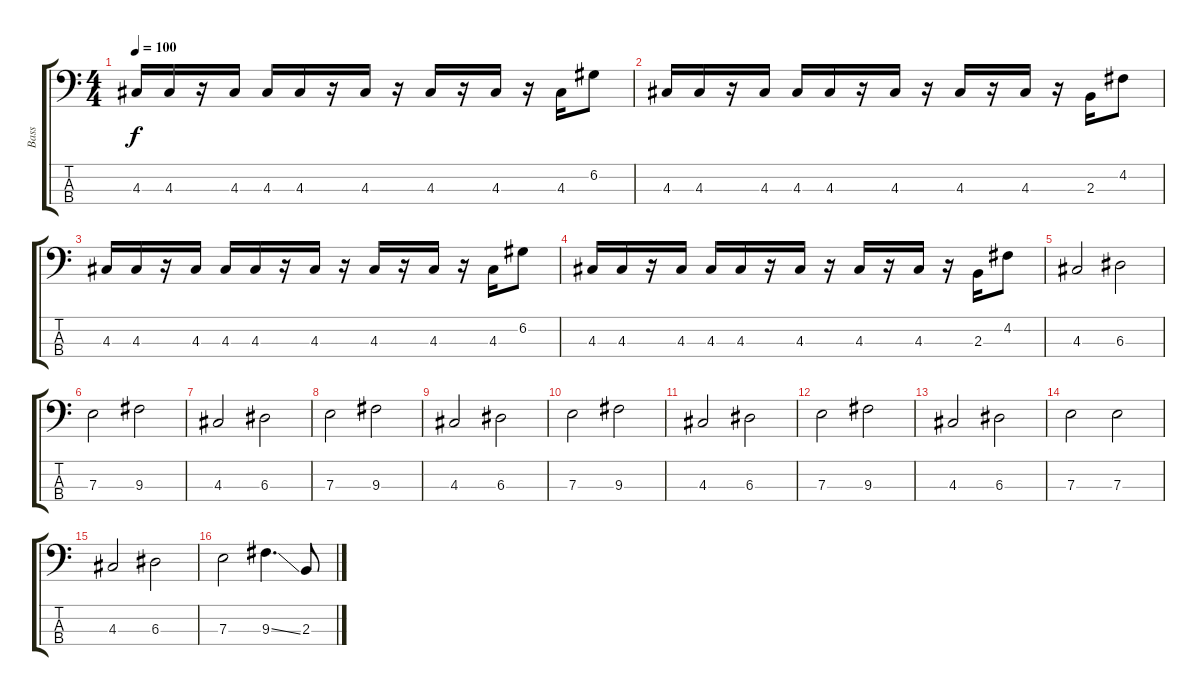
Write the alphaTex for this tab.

\track ("Bass" "Bass") {instrument electricbassfinger}
\staff {score tabs}
\tuning (G2 D2 A1 E1) {hide}
\ts (4 4)
\tempo 100
\clef f4
\ks c
4.3.16{dy f} 4.3.16 r.16 4.3.16 4.3.16 4.3.16 r.16 4.3.16 r.16 4.3.16 r.16 4.3.16 r.16 4.3.16 6.2.8 |
4.3.16 4.3.16 r.16 4.3.16 4.3.16 4.3.16 r.16 4.3.16 r.16 4.3.16 r.16 4.3.16 r.16 2.3.16 4.2.8 |
4.3.16 4.3.16 r.16 4.3.16 4.3.16 4.3.16 r.16 4.3.16 r.16 4.3.16 r.16 4.3.16 r.16 4.3.16 6.2.8 |
4.3.16 4.3.16 r.16 4.3.16 4.3.16 4.3.16 r.16 4.3.16 r.16 4.3.16 r.16 4.3.16 r.16 2.3.16 4.2.8 |
4.3.2 6.3.2 |
7.3.2 9.3.2 |
4.3.2 6.3.2 |
7.3.2 9.3.2 |
4.3.2 6.3.2 |
7.3.2 9.3.2 |
4.3.2 6.3.2 |
7.3.2 9.3.2 |
4.3.2 6.3.2 |
7.3.2 7.3.2 |
4.3.2 6.3.2 |
7.3.2 9.3{ss}.4{d} 2.3.8
